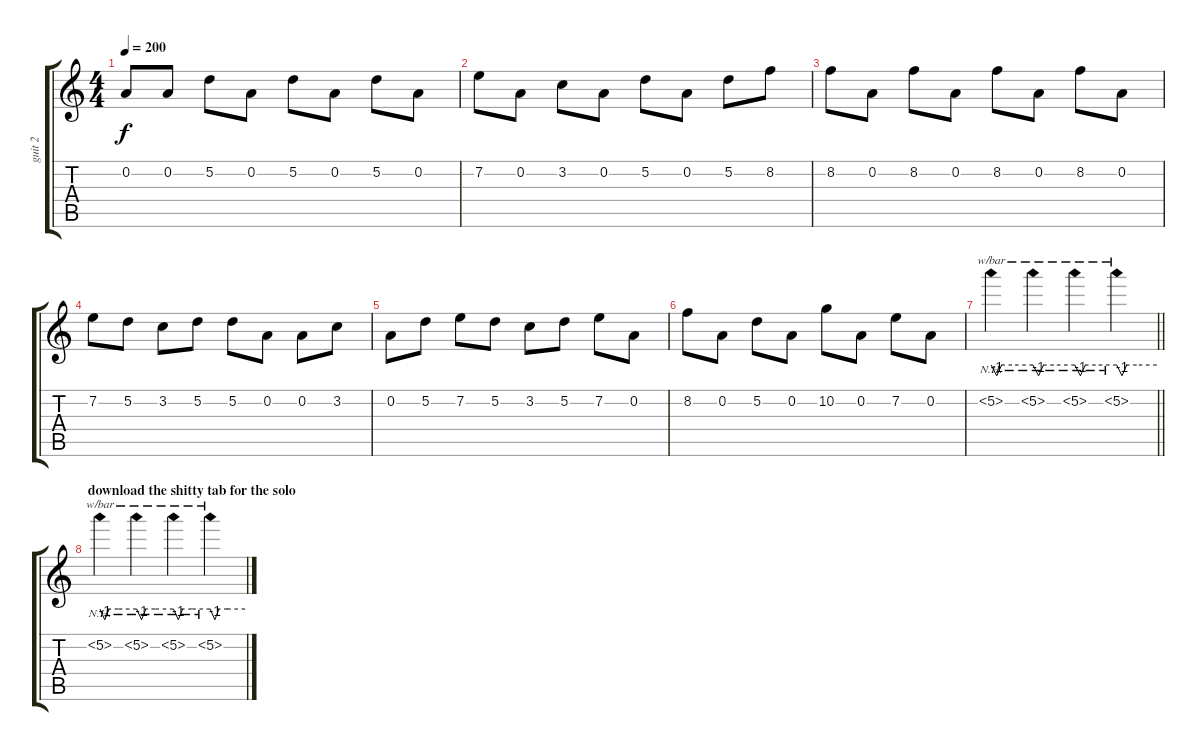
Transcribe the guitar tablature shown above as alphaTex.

\track ("guit 2" "guit 2") {instrument distortionguitar}
\staff {score tabs}
\tuning (D4 A3 F3 C3 G2 D2) {hide}
\ts (4 4)
\tempo 200
\clef g2
\ks c
0.2.8{dy f} 0.2.8 5.2.8 0.2.8 5.2.8 0.2.8 5.2.8 0.2.8 |
7.2.8 0.2.8 3.2.8 0.2.8 5.2.8 0.2.8 5.2.8 8.2.8 |
8.2.8 0.2.8 8.2.8 0.2.8 8.2.8 0.2.8 8.2.8 0.2.8 |
7.2.8 5.2.8 3.2.8 5.2.8 5.2.8 0.2.8 0.2.8 3.2.8 |
0.2.8 5.2.8 7.2.8 5.2.8 3.2.8 5.2.8 7.2.8 0.2.8 |
8.2.8 0.2.8 5.2.8 0.2.8 10.2.8 0.2.8 7.2.8 0.2.8 |
\barLineRight lightlight
5.2{nh}.4{tbe (custom default 0 0 8 -4 15 0 30 0 60 0)} 5.2{nh}.4{tbe (custom default 0 0 8 -4 15 0 30 0 60 0)} 5.2{nh}.4{tbe (custom default 0 0 8 -4 15 0 30 0 60 0)} 5.2{nh}.4{tbe (custom default 0 0 8 -4 15 0 30 0 60 0)} |
\section ("" "download the shitty tab for the solo")
5.2{nh}.4{tbe (custom default 0 0 8 -4 15 0 30 0 60 0)} 5.2{nh}.4{tbe (custom default 0 0 8 -4 15 0 30 0 60 0)} 5.2{nh}.4{tbe (custom default 0 0 8 -4 15 0 30 0 60 0)} 5.2{nh}.4{tbe (custom default 0 0 8 -4 15 0 30 0 60 0)}
